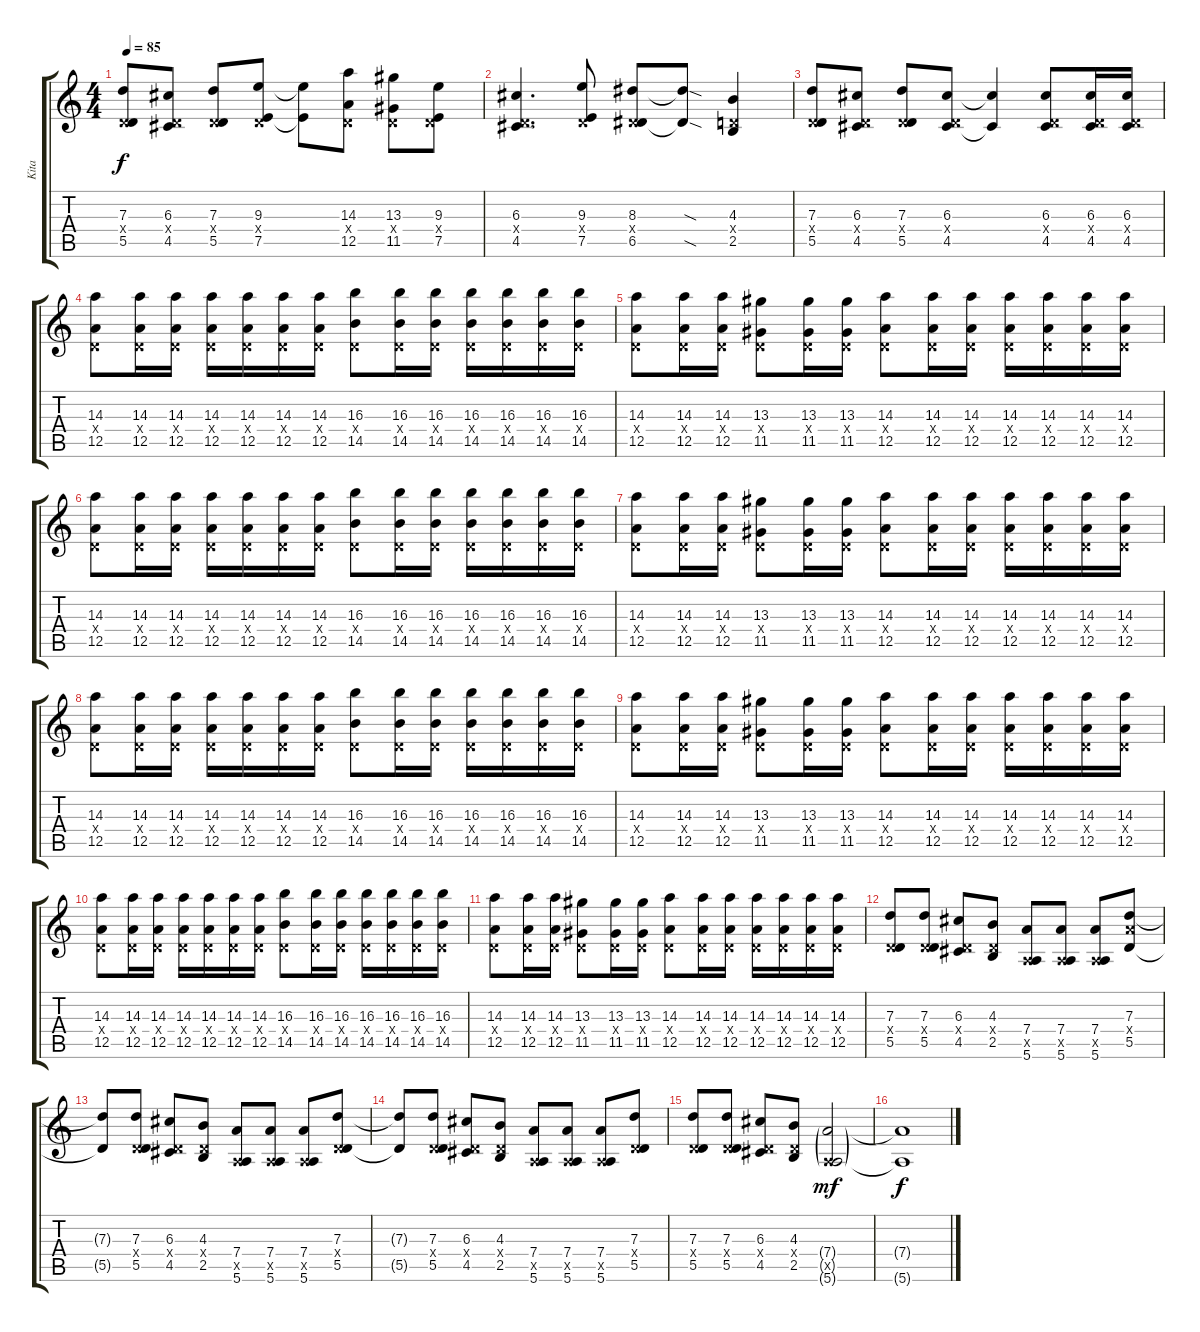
\track ("Kita" "Kita") {instrument overdrivenguitar}
\staff {score tabs}
\tuning (E4 B3 G3 D3 A2 E2) {hide}
\ts (4 4)
\tempo 85
\clef g2
\ks c
(7.3 0.4{x} 5.5).8{dy f} (6.3 0.4{x} 4.5).8 (7.3 0.4{x} 5.5).8 (9.3 0.4{x} 7.5).8 (9.3{t} 7.5{t}).8 (14.3 0.4{x} 12.5).8 (13.3 0.4{x} 11.5).8 (9.3 0.4{x} 7.5).8 |
(6.3 0.4{x} 4.5).4{d} (9.3 0.4{x} 7.5).8 (8.3 0.4{x} 6.5).8 (8.3{sod t} 6.5{sod t}).8 (4.3 0.4{x} 2.5).4 |
(7.3 0.4{x} 5.5).8 (6.3 0.4{x} 4.5).8 (7.3 0.4{x} 5.5).8 (6.3 0.4{x} 4.5).8 (6.3{t} 4.5{t}).4 (6.3 0.4{x} 4.5).8 (6.3 0.4{x} 4.5).16 (6.3 0.4{x} 4.5).16 |
(14.3 0.4{x} 12.5).8 (14.3 0.4{x} 12.5).16 (14.3 0.4{x} 12.5).16 (14.3 0.4{x} 12.5).16 (14.3 0.4{x} 12.5).16 (14.3 0.4{x} 12.5).16 (14.3 0.4{x} 12.5).16 (16.3 0.4{x} 14.5).8 (16.3 0.4{x} 14.5).16 (16.3 0.4{x} 14.5).16 (16.3 0.4{x} 14.5).16 (16.3 0.4{x} 14.5).16 (16.3 0.4{x} 14.5).16 (16.3 0.4{x} 14.5).16 |
(14.3 0.4{x} 12.5).8 (14.3 0.4{x} 12.5).16 (14.3 0.4{x} 12.5).16 (13.3 0.4{x} 11.5).8 (13.3 0.4{x} 11.5).16 (13.3 0.4{x} 11.5).16 (14.3 0.4{x} 12.5).8 (14.3 0.4{x} 12.5).16 (14.3 0.4{x} 12.5).16 (14.3 0.4{x} 12.5).16 (14.3 0.4{x} 12.5).16 (14.3 0.4{x} 12.5).16 (14.3 0.4{x} 12.5).16 |
(14.3 0.4{x} 12.5).8 (14.3 0.4{x} 12.5).16 (14.3 0.4{x} 12.5).16 (14.3 0.4{x} 12.5).16 (14.3 0.4{x} 12.5).16 (14.3 0.4{x} 12.5).16 (14.3 0.4{x} 12.5).16 (16.3 0.4{x} 14.5).8 (16.3 0.4{x} 14.5).16 (16.3 0.4{x} 14.5).16 (16.3 0.4{x} 14.5).16 (16.3 0.4{x} 14.5).16 (16.3 0.4{x} 14.5).16 (16.3 0.4{x} 14.5).16 |
(14.3 0.4{x} 12.5).8 (14.3 0.4{x} 12.5).16 (14.3 0.4{x} 12.5).16 (13.3 0.4{x} 11.5).8 (13.3 0.4{x} 11.5).16 (13.3 0.4{x} 11.5).16 (14.3 0.4{x} 12.5).8 (14.3 0.4{x} 12.5).16 (14.3 0.4{x} 12.5).16 (14.3 0.4{x} 12.5).16 (14.3 0.4{x} 12.5).16 (14.3 0.4{x} 12.5).16 (14.3 0.4{x} 12.5).16 |
(14.3 0.4{x} 12.5).8 (14.3 0.4{x} 12.5).16 (14.3 0.4{x} 12.5).16 (14.3 0.4{x} 12.5).16 (14.3 0.4{x} 12.5).16 (14.3 0.4{x} 12.5).16 (14.3 0.4{x} 12.5).16 (16.3 0.4{x} 14.5).8 (16.3 0.4{x} 14.5).16 (16.3 0.4{x} 14.5).16 (16.3 0.4{x} 14.5).16 (16.3 0.4{x} 14.5).16 (16.3 0.4{x} 14.5).16 (16.3 0.4{x} 14.5).16 |
(14.3 0.4{x} 12.5).8 (14.3 0.4{x} 12.5).16 (14.3 0.4{x} 12.5).16 (13.3 0.4{x} 11.5).8 (13.3 0.4{x} 11.5).16 (13.3 0.4{x} 11.5).16 (14.3 0.4{x} 12.5).8 (14.3 0.4{x} 12.5).16 (14.3 0.4{x} 12.5).16 (14.3 0.4{x} 12.5).16 (14.3 0.4{x} 12.5).16 (14.3 0.4{x} 12.5).16 (14.3 0.4{x} 12.5).16 |
(14.3 0.4{x} 12.5).8 (14.3 0.4{x} 12.5).16 (14.3 0.4{x} 12.5).16 (14.3 0.4{x} 12.5).16 (14.3 0.4{x} 12.5).16 (14.3 0.4{x} 12.5).16 (14.3 0.4{x} 12.5).16 (16.3 0.4{x} 14.5).8 (16.3 0.4{x} 14.5).16 (16.3 0.4{x} 14.5).16 (16.3 0.4{x} 14.5).16 (16.3 0.4{x} 14.5).16 (16.3 0.4{x} 14.5).16 (16.3 0.4{x} 14.5).16 |
(14.3 0.4{x} 12.5).8 (14.3 0.4{x} 12.5).16 (14.3 0.4{x} 12.5).16 (13.3 0.4{x} 11.5).8 (13.3 0.4{x} 11.5).16 (13.3 0.4{x} 11.5).16 (14.3 0.4{x} 12.5).8 (14.3 0.4{x} 12.5).16 (14.3 0.4{x} 12.5).16 (14.3 0.4{x} 12.5).16 (14.3 0.4{x} 12.5).16 (14.3 0.4{x} 12.5).16 (14.3 0.4{x} 12.5).16 |
(7.3 0.4{x} 5.5).8 (7.3 0.4{x} 5.5).8 (6.3 0.4{x} 4.5).8 (4.3 0.4{x} 2.5).8 (7.4 0.5{x} 5.6).8 (7.4 0.5{x} 5.6).8 (7.4 0.5{x} 5.6).8 (7.3 7.4{x} 5.5).8 |
(7.3{t} 5.5{t}).8 (7.3 0.4{x} 5.5).8 (6.3 0.4{x} 4.5).8 (4.3 0.4{x} 2.5).8 (7.4 0.5{x} 5.6).8 (7.4 0.5{x} 5.6).8 (7.4 0.5{x} 5.6).8 (7.3 0.4{x} 5.5).8 |
(7.3{t} 5.5{t}).8 (7.3 0.4{x} 5.5).8 (6.3 0.4{x} 4.5).8 (4.3 0.4{x} 2.5).8 (7.4 0.5{x} 5.6).8 (7.4 0.5{x} 5.6).8 (7.4 0.5{x} 5.6).8 (7.3 0.4{x} 5.5).8 |
(7.3 0.4{x} 5.5).8 (7.3 0.4{x} 5.5).8 (6.3 0.4{x} 4.5).8 (4.3 0.4{x} 2.5).8 (7.4{g} 0.5{g x} 5.6{g}).2{dy mf} |
(7.4{t} 5.6{t}).1{dy f}
